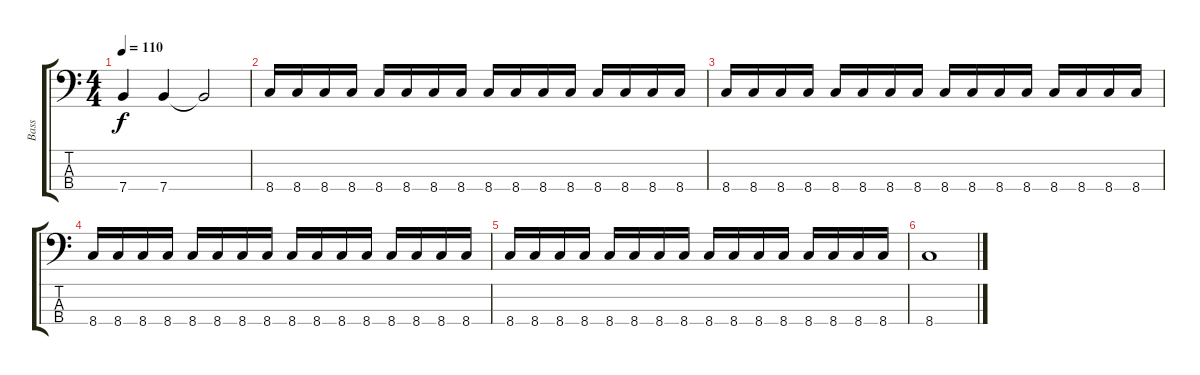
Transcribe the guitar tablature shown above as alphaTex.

\track ("Bass" "Bass") {instrument electricbassfinger}
\staff {score tabs}
\tuning (G2 D2 A1 E1) {hide}
\ts (4 4)
\tempo 110
\clef f4
\ks c
7.4.4{dy f} 7.4.4 7.4{t}.2 |
8.4.16 8.4.16 8.4.16 8.4.16 8.4.16 8.4.16 8.4.16 8.4.16 8.4.16 8.4.16 8.4.16 8.4.16 8.4.16 8.4.16 8.4.16 8.4.16 |
8.4.16 8.4.16 8.4.16 8.4.16 8.4.16 8.4.16 8.4.16 8.4.16 8.4.16 8.4.16 8.4.16 8.4.16 8.4.16 8.4.16 8.4.16 8.4.16 |
8.4.16 8.4.16 8.4.16 8.4.16 8.4.16 8.4.16 8.4.16 8.4.16 8.4.16 8.4.16 8.4.16 8.4.16 8.4.16 8.4.16 8.4.16 8.4.16 |
8.4.16 8.4.16 8.4.16 8.4.16 8.4.16 8.4.16 8.4.16 8.4.16 8.4.16 8.4.16 8.4.16 8.4.16 8.4.16 8.4.16 8.4.16 8.4.16 |
8.4.1
